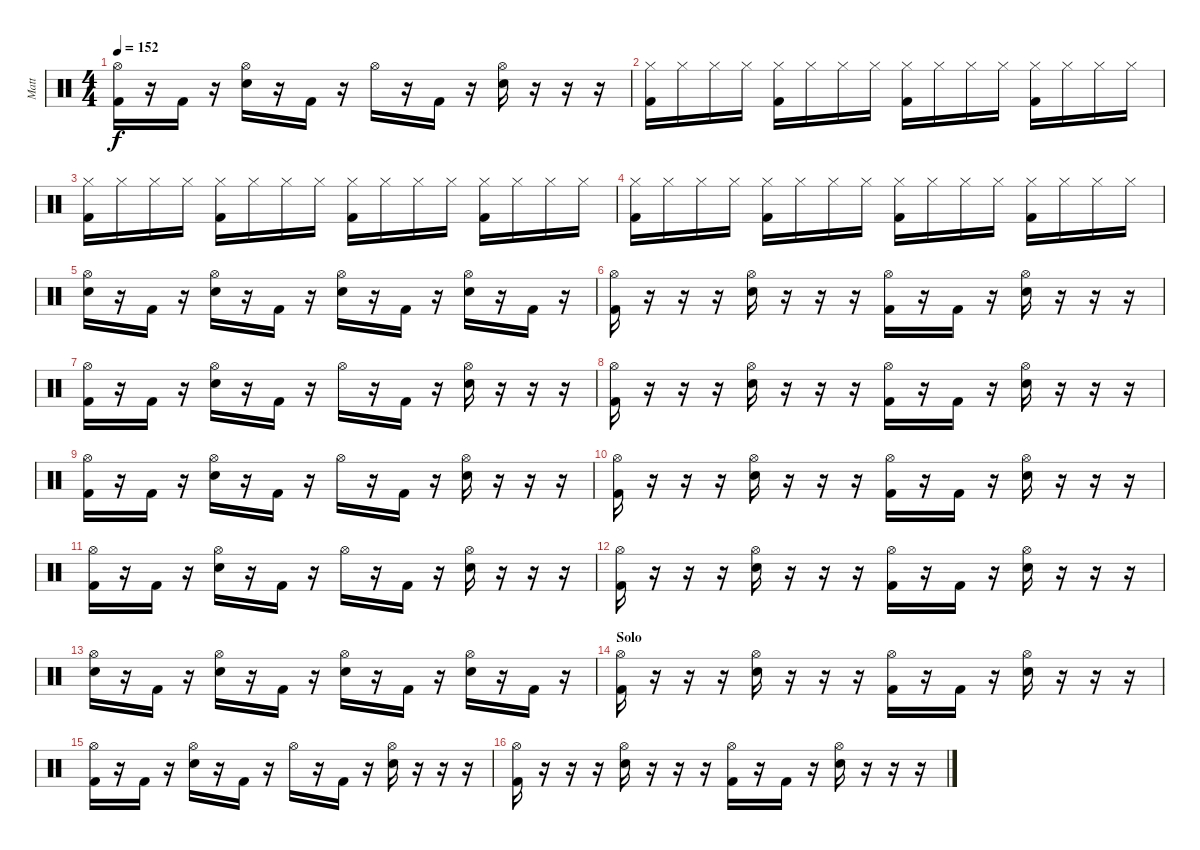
\track ("Matt" "Matt") {instrument percussion}
\staff {score}
\articulation defaults
\ts (4 4)
\tempo 152
\clef neutral
\ks c
("Kick (hit) 2" "Hi-Hat (open)").16{dy f} r.16 "Kick (hit) 2".16 r.16 ("Electric Snare (hit)" "Hi-Hat (open)").16 r.16 "Kick (hit) 2".16 r.16 "Hi-Hat (open)".16 r.16 "Kick (hit) 2".16 r.16 ("Electric Snare (hit)" "Hi-Hat (open)").16 r.16 r.16 r.16 |
("Kick (hit) 2" "Hi-Hat (closed)").16 "Hi-Hat (closed)".16 "Hi-Hat (closed)".16 "Hi-Hat (closed)".16 ("Kick (hit) 2" "Hi-Hat (closed)").16 "Hi-Hat (closed)".16 "Hi-Hat (closed)".16 "Hi-Hat (closed)".16 ("Kick (hit) 2" "Hi-Hat (closed)").16 "Hi-Hat (closed)".16 "Hi-Hat (closed)".16 "Hi-Hat (closed)".16 ("Kick (hit) 2" "Hi-Hat (closed)").16 "Hi-Hat (closed)".16 "Hi-Hat (closed)".16 "Hi-Hat (closed)".16 |
("Kick (hit) 2" "Hi-Hat (closed)").16 "Hi-Hat (closed)".16 "Hi-Hat (closed)".16 "Hi-Hat (closed)".16 ("Kick (hit) 2" "Hi-Hat (closed)").16 "Hi-Hat (closed)".16 "Hi-Hat (closed)".16 "Hi-Hat (closed)".16 ("Kick (hit) 2" "Hi-Hat (closed)").16 "Hi-Hat (closed)".16 "Hi-Hat (closed)".16 "Hi-Hat (closed)".16 ("Kick (hit) 2" "Hi-Hat (closed)").16 "Hi-Hat (closed)".16 "Hi-Hat (closed)".16 "Hi-Hat (closed)".16 |
("Kick (hit) 2" "Hi-Hat (closed)").16 "Hi-Hat (closed)".16 "Hi-Hat (closed)".16 "Hi-Hat (closed)".16 ("Kick (hit) 2" "Hi-Hat (closed)").16 "Hi-Hat (closed)".16 "Hi-Hat (closed)".16 "Hi-Hat (closed)".16 ("Kick (hit) 2" "Hi-Hat (closed)").16 "Hi-Hat (closed)".16 "Hi-Hat (closed)".16 "Hi-Hat (closed)".16 ("Kick (hit) 2" "Hi-Hat (closed)").16 "Hi-Hat (closed)".16 "Hi-Hat (closed)".16 "Hi-Hat (closed)".16 |
("Hi-Hat (open)" "Electric Snare (hit)").16 r.16 "Kick (hit) 2".16 r.16 ("Hi-Hat (open)" "Electric Snare (hit)").16 r.16 "Kick (hit) 2".16 r.16 ("Hi-Hat (open)" "Electric Snare (hit)").16 r.16 "Kick (hit) 2".16 r.16 ("Hi-Hat (open)" "Electric Snare (hit)").16 r.16 "Kick (hit) 2".16 r.16 |
("Kick (hit) 2" "Hi-Hat (open)").16 r.16 r.16 r.16 ("Electric Snare (hit)" "Hi-Hat (open)").16 r.16 r.16 r.16 ("Kick (hit) 2" "Hi-Hat (open)").16 r.16 "Kick (hit) 2".16 r.16 ("Electric Snare (hit)" "Hi-Hat (open)").16 r.16 r.16 r.16 |
("Kick (hit) 2" "Hi-Hat (open)").16 r.16 "Kick (hit) 2".16 r.16 ("Electric Snare (hit)" "Hi-Hat (open)").16 r.16 "Kick (hit) 2".16 r.16 "Hi-Hat (open)".16 r.16 "Kick (hit) 2".16 r.16 ("Electric Snare (hit)" "Hi-Hat (open)").16 r.16 r.16 r.16 |
("Kick (hit) 2" "Hi-Hat (open)").16 r.16 r.16 r.16 ("Electric Snare (hit)" "Hi-Hat (open)").16 r.16 r.16 r.16 ("Kick (hit) 2" "Hi-Hat (open)").16 r.16 "Kick (hit) 2".16 r.16 ("Electric Snare (hit)" "Hi-Hat (open)").16 r.16 r.16 r.16 |
("Kick (hit) 2" "Hi-Hat (open)").16 r.16 "Kick (hit) 2".16 r.16 ("Electric Snare (hit)" "Hi-Hat (open)").16 r.16 "Kick (hit) 2".16 r.16 "Hi-Hat (open)".16 r.16 "Kick (hit) 2".16 r.16 ("Electric Snare (hit)" "Hi-Hat (open)").16 r.16 r.16 r.16 |
("Kick (hit) 2" "Hi-Hat (open)").16 r.16 r.16 r.16 ("Electric Snare (hit)" "Hi-Hat (open)").16 r.16 r.16 r.16 ("Kick (hit) 2" "Hi-Hat (open)").16 r.16 "Kick (hit) 2".16 r.16 ("Electric Snare (hit)" "Hi-Hat (open)").16 r.16 r.16 r.16 |
("Kick (hit) 2" "Hi-Hat (open)").16 r.16 "Kick (hit) 2".16 r.16 ("Electric Snare (hit)" "Hi-Hat (open)").16 r.16 "Kick (hit) 2".16 r.16 "Hi-Hat (open)".16 r.16 "Kick (hit) 2".16 r.16 ("Electric Snare (hit)" "Hi-Hat (open)").16 r.16 r.16 r.16 |
("Kick (hit) 2" "Hi-Hat (open)").16 r.16 r.16 r.16 ("Electric Snare (hit)" "Hi-Hat (open)").16 r.16 r.16 r.16 ("Kick (hit) 2" "Hi-Hat (open)").16 r.16 "Kick (hit) 2".16 r.16 ("Electric Snare (hit)" "Hi-Hat (open)").16 r.16 r.16 r.16 |
("Hi-Hat (open)" "Electric Snare (hit)").16 r.16 "Kick (hit) 2".16 r.16 ("Hi-Hat (open)" "Electric Snare (hit)").16 r.16 "Kick (hit) 2".16 r.16 ("Hi-Hat (open)" "Electric Snare (hit)").16 r.16 "Kick (hit) 2".16 r.16 ("Hi-Hat (open)" "Electric Snare (hit)").16 r.16 "Kick (hit) 2".16 r.16 |
\section ("" "Solo")
("Kick (hit) 2" "Hi-Hat (open)").16 r.16 r.16 r.16 ("Electric Snare (hit)" "Hi-Hat (open)").16 r.16 r.16 r.16 ("Kick (hit) 2" "Hi-Hat (open)").16 r.16 "Kick (hit) 2".16 r.16 ("Electric Snare (hit)" "Hi-Hat (open)").16 r.16 r.16 r.16 |
("Kick (hit) 2" "Hi-Hat (open)").16 r.16 "Kick (hit) 2".16 r.16 ("Electric Snare (hit)" "Hi-Hat (open)").16 r.16 "Kick (hit) 2".16 r.16 "Hi-Hat (open)".16 r.16 "Kick (hit) 2".16 r.16 ("Electric Snare (hit)" "Hi-Hat (open)").16 r.16 r.16 r.16 |
("Kick (hit) 2" "Hi-Hat (open)").16 r.16 r.16 r.16 ("Electric Snare (hit)" "Hi-Hat (open)").16 r.16 r.16 r.16 ("Kick (hit) 2" "Hi-Hat (open)").16 r.16 "Kick (hit) 2".16 r.16 ("Electric Snare (hit)" "Hi-Hat (open)").16 r.16 r.16 r.16
